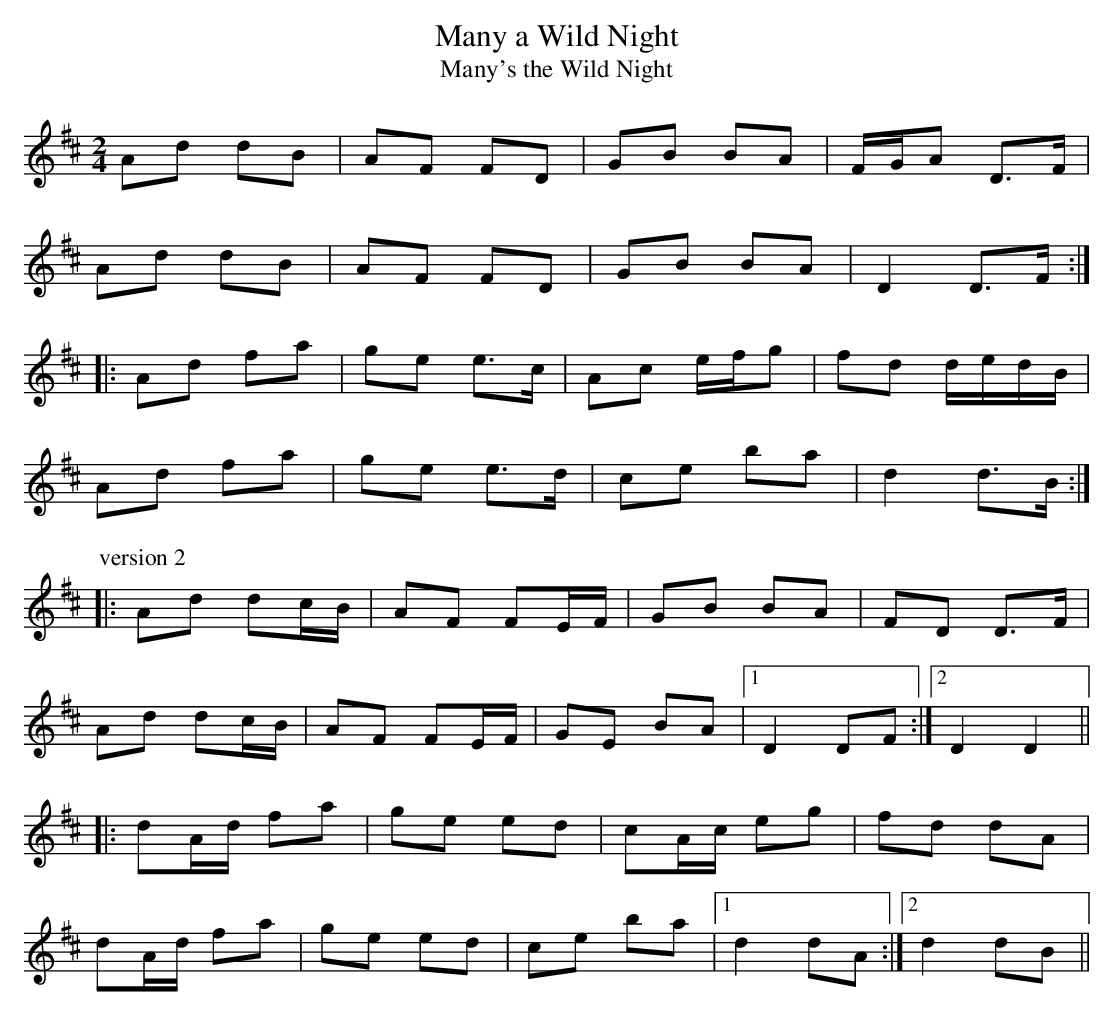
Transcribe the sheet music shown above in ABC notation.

X:1
T:Many a Wild Night
T:Many's the Wild Night
M:2/4
L:1/8
K:D
Ad dB | AF FD | GB BA | F/G/A D>F |
Ad dB | AF FD | GB BA | D2 D>F :|
|: Ad fa | ge e>c | Ac e/f/g | fd d/e/d/B/ |
Ad fa | ge e>d | ce ba | d2 d>B :|
P:version 2
|: Ad dc/B/ | AF FE/F/ | GB BA | FD D>F |
Ad dc/B/ | AF FE/F/ | GE BA |1 D2 DF :|2 D2 D2 ||
|: dA/d/ fa | ge ed | cA/c/ eg | fd dA |
dA/d/ fa | ge ed | ce ba |1 d2 dA :|2 d2 dB ||
